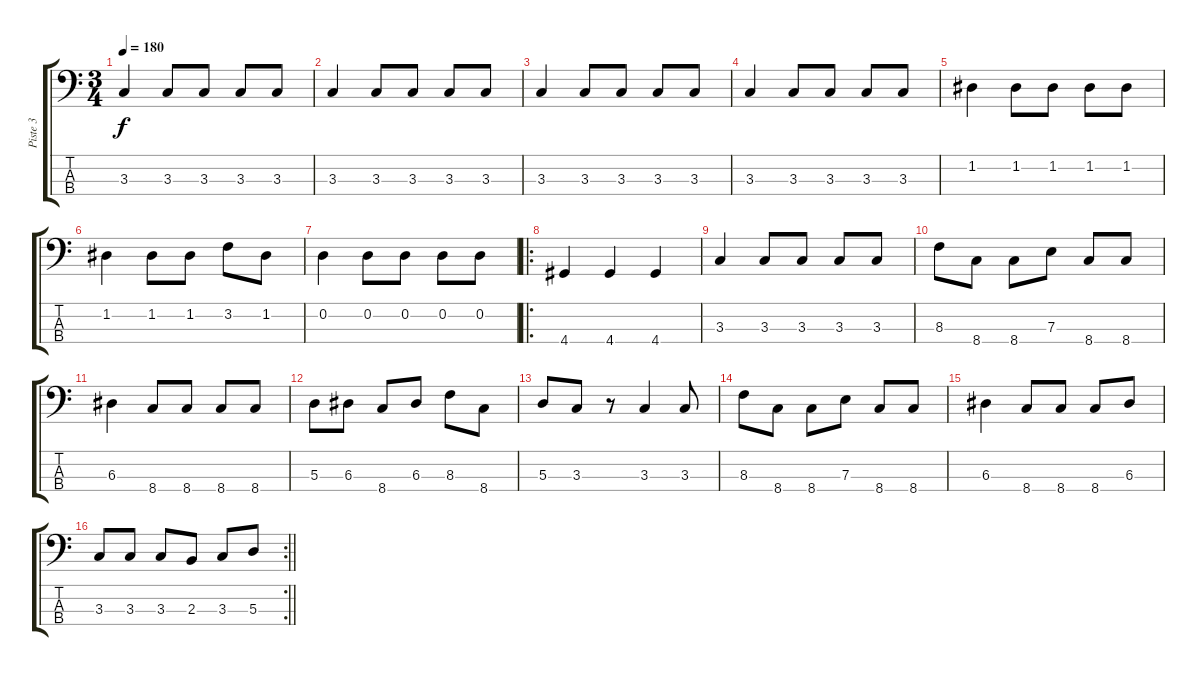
\track ("Piste 3" "Piste 3") {instrument electricbassfinger}
\staff {score tabs}
\tuning (G2 D2 A1 E1) {hide}
\ts (3 4)
\tempo 180
\clef f4
\ks c
3.3.4{dy f} 3.3.8 3.3.8 3.3.8 3.3.8 |
3.3.4 3.3.8 3.3.8 3.3.8 3.3.8 |
3.3.4 3.3.8 3.3.8 3.3.8 3.3.8 |
3.3.4 3.3.8 3.3.8 3.3.8 3.3.8 |
1.2.4 1.2.8 1.2.8 1.2.8 1.2.8 |
1.2.4 1.2.8 1.2.8 3.2.8 1.2.8 |
0.2.4 0.2.8 0.2.8 0.2.8 0.2.8 |
\ro
4.4.4 4.4.4 4.4.4 |
3.3.4 3.3.8 3.3.8 3.3.8 3.3.8 |
8.3.8 8.4.8 8.4.8 7.3.8 8.4.8 8.4.8 |
6.3.4 8.4.8 8.4.8 8.4.8 8.4.8 |
5.3.8 6.3.8 8.4.8 6.3.8 8.3.8 8.4.8 |
5.3.8 3.3.8 r.8 3.3.4 3.3.8 |
8.3.8 8.4.8 8.4.8 7.3.8 8.4.8 8.4.8 |
6.3.4 8.4.8 8.4.8 8.4.8 6.3.8 |
\rc 2
\barLineRight lightlight
3.3.8 3.3.8 3.3.8 2.3.8 3.3.8 5.3.8
